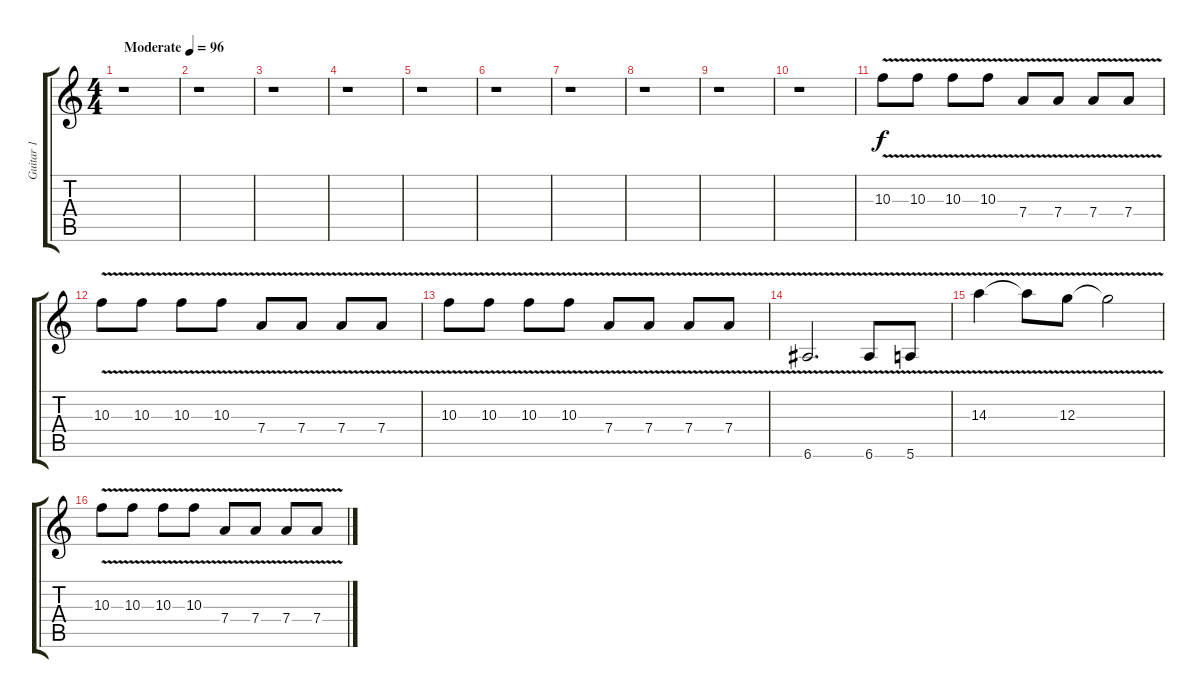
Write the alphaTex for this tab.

\track ("Guitar 1" "Guitar 1") {instrument overdrivenguitar}
\staff {score tabs}
\tuning (E4 B3 G3 D3 A2 E2) {hide}
\ts (4 4)
\tempo (96 "Moderate")
\clef g2
\ks c
r.1{dy f instrument overdrivenguitar} |
r.1 |
r.1 |
r.1 |
r.1 |
r.1 |
r.1 |
r.1 |
r.1 |
r.1 |
10.3{v}.8{volume 9 instrument overdrivenguitar} 10.3{v}.8 10.3{v}.8 10.3{v}.8 7.4{v}.8 7.4{v}.8 7.4{v}.8 7.4{v}.8 |
10.3{v}.8 10.3{v}.8 10.3{v}.8 10.3{v}.8 7.4{v}.8 7.4{v}.8 7.4{v}.8 7.4{v}.8 |
10.3{v}.8 10.3{v}.8 10.3{v}.8 10.3{v}.8 7.4{v}.8 7.4{v}.8 7.4{v}.8 7.4{v}.8 |
6.6{v}.2{d} 6.6{v}.8 5.6{v}.8 |
14.3{v}.4 14.3{t}.8 12.3{v}.8 12.3{t}.2 |
10.3{v}.8 10.3{v}.8 10.3{v}.8 10.3{v}.8 7.4{v}.8 7.4{v}.8 7.4{v}.8 7.4{v}.8
